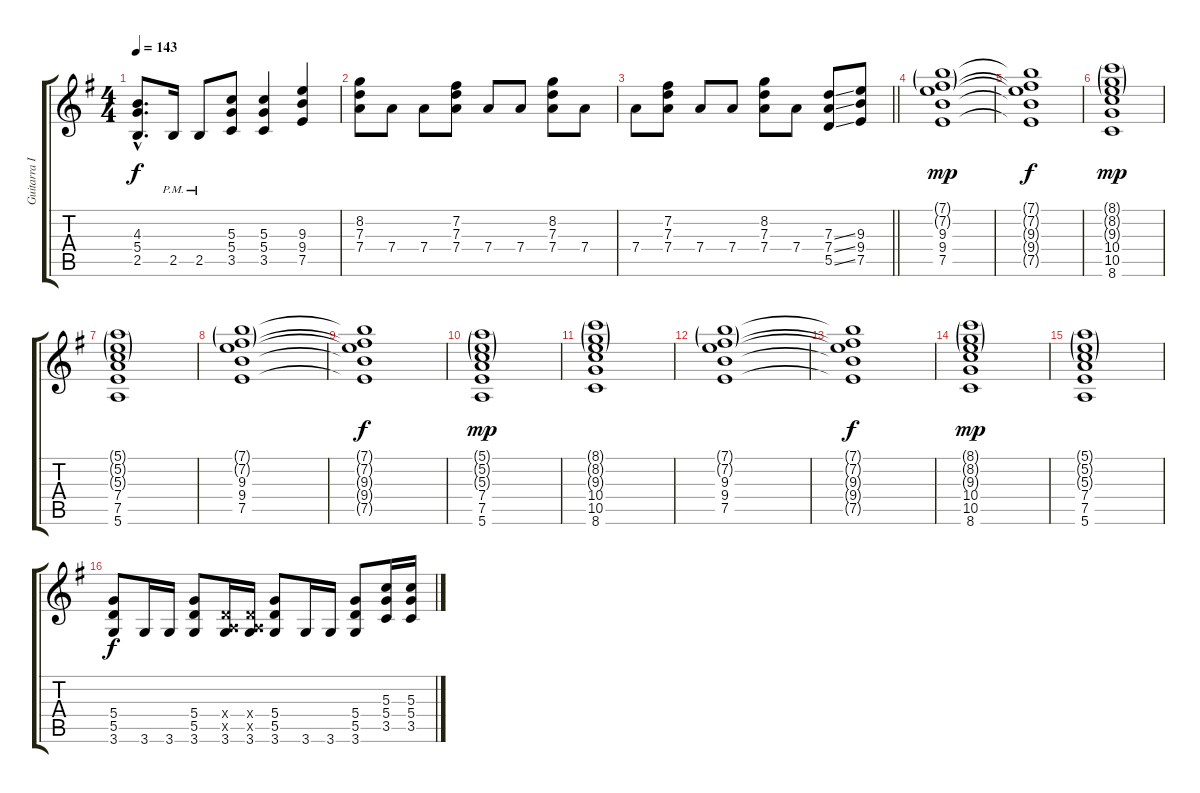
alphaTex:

\track ("Guitarra I" "Guitarra I") {instrument overdrivenguitar}
\staff {score tabs}
\tuning (E4 B3 G3 D3 A2 E2) {hide}
\ts (4 4)
\tempo 143
\clef g2
\ks g
(4.3{hac} 5.4{hac} 2.5{hac}).8{d dy f} 2.5{pm}.16 2.5{pm}.8 (5.3 5.4 3.5).8 (5.3 5.4 3.5).4 (9.3 9.4 7.5).4 |
(8.2 7.3 7.4).8 7.4.8 7.4.8 (7.2 7.3 7.4).8 7.4.8 7.4.8 (8.2 7.3 7.4).8 7.4.8 |
\barLineRight lightlight
7.4.8 (7.2 7.3 7.4).8 7.4.8 7.4.8 (8.2 7.3 7.4).8 7.4.8 (7.3{ss} 7.4{ss} 5.5{ss}).8 (9.3 9.4 7.5).8 |
(7.1{g} 7.2{g} 9.3 9.4 7.5).1{dy mp} |
(7.1{t} 7.2{t} 9.3{t} 9.4{t} 7.5{t}).1{dy f} |
(8.1{g} 8.2{g} 9.3{g} 10.4 10.5 8.6).1{dy mp} |
(5.1{g} 5.2{g} 5.3{g} 7.4 7.5 5.6).1 |
(7.1{g} 7.2{g} 9.3 9.4 7.5).1 |
(7.1{t} 7.2{t} 9.3{t} 9.4{t} 7.5{t}).1{dy f} |
(5.1{g} 5.2{g} 5.3{g} 7.4 7.5 5.6).1{dy mp} |
(8.1{g} 8.2{g} 9.3{g} 10.4 10.5 8.6).1 |
(7.1{g} 7.2{g} 9.3 9.4 7.5).1 |
(7.1{t} 7.2{t} 9.3{t} 9.4{t} 7.5{t}).1{dy f} |
(8.1{g} 8.2{g} 9.3{g} 10.4 10.5 8.6).1{dy mp} |
(5.1{g} 5.2{g} 5.3{g} 7.4 7.5 5.6).1 |
(5.4 5.5 3.6).8{dy f} 3.6.16 3.6.16 (5.4 5.5 3.6).8 (0.4{x} 0.5{x} 3.6).16 (0.4{x} 0.5{x} 3.6).16 (5.4 5.5 3.6).8 3.6.16 3.6.16 (5.4 5.5 3.6).8 (5.3 5.4 3.5).16 (5.3 5.4 3.5).16
